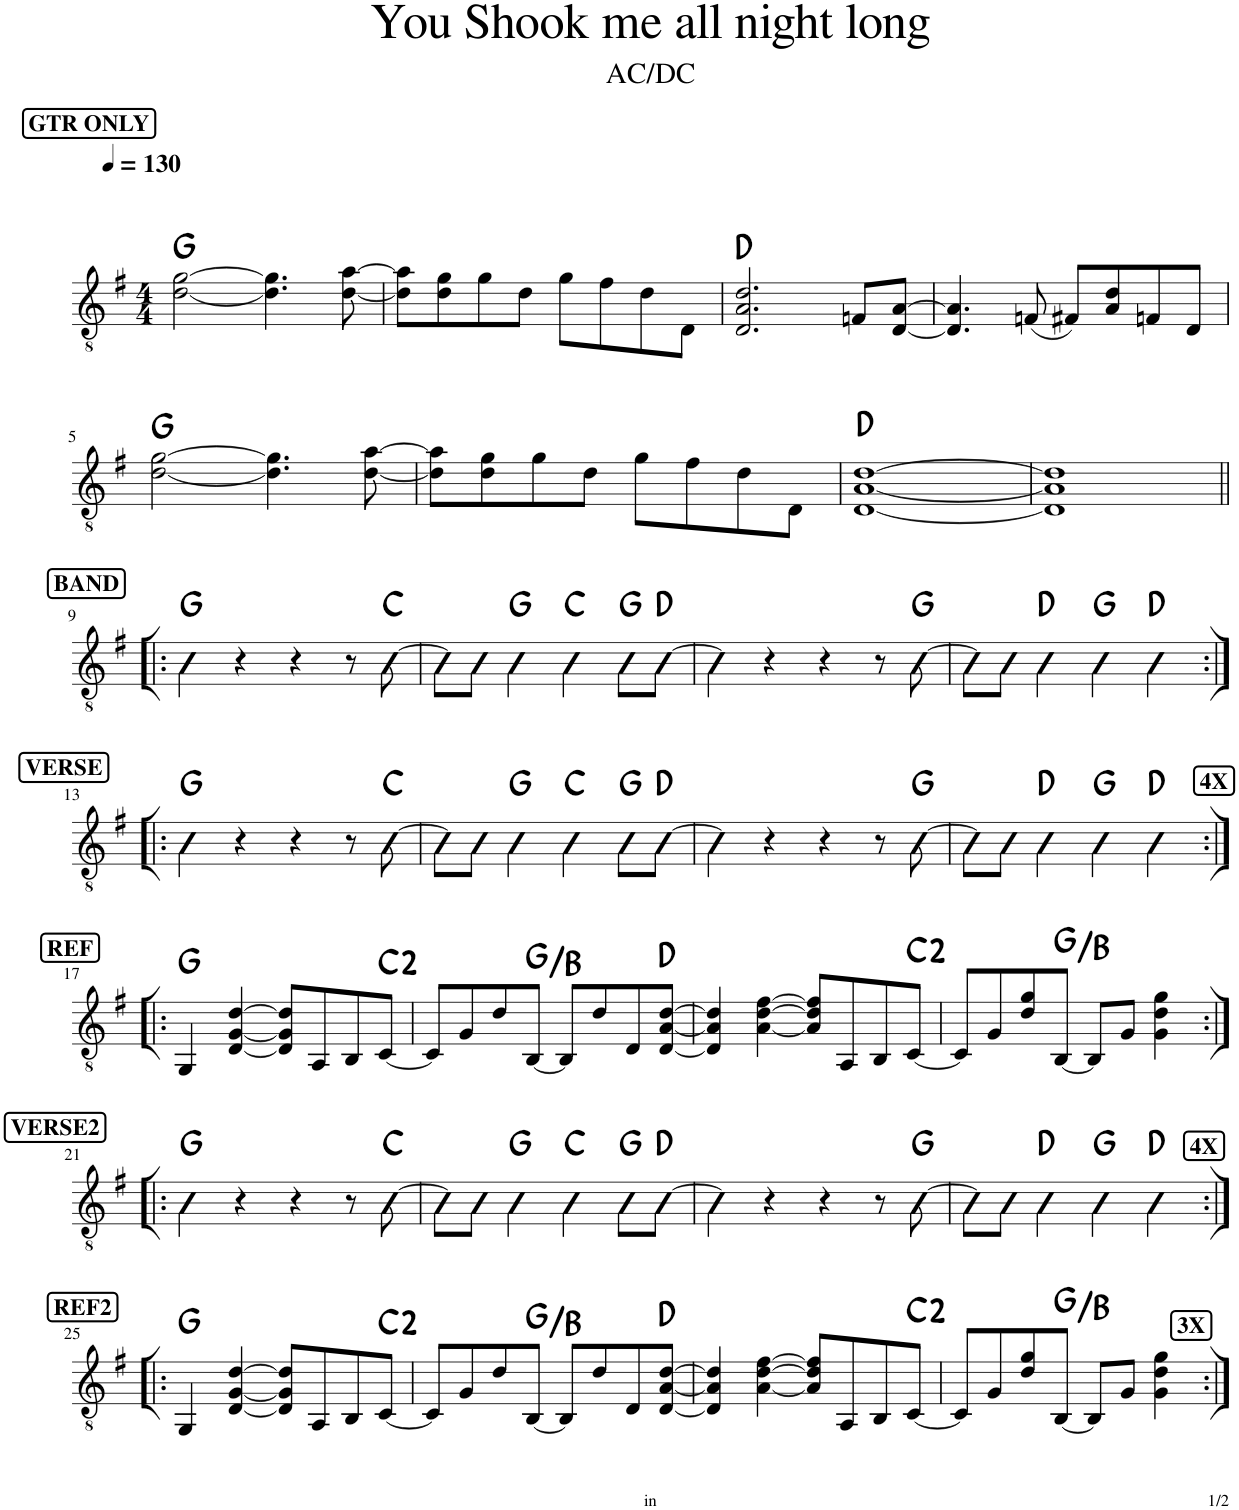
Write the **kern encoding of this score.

**kern	**harte
*part1	*part1
*staff1	*
*I"Classical Guitar	*
*I'Guit.	*
*clefGv2	*
*k[f#]	*
*M4/4	*
*MM130	*
!!LO:REH:place=s1:a:B:cj:fs=11:t=GTR ONLY
=1	=1
[2d\ [2g\	G:maj
4.d\] 4.g\]	.
[8d\ [8a\	.
=2	=2
8d\] 8a\]L	.
8d\ 8g\	.
8g\	.
8d\J	.
8g\L	.
8f#\	.
8d\	.
8D\J	.
=3	=3
2.D/ 2.A/ 2.d/	D:maj
8Fn/L	.
[8D/ [8A/J	.
=4	=4
4.D/] 4.A/]	.
(8Fn/	.
8F#X/L)	.
8A/ 8d/	.
8Fn/	.
8D/J	.
!!LO:LB:g=z
=5	=5
[2d\ [2g\	G:maj
4.d\] 4.g\]	.
[8d\ [8a\	.
=6	=6
8d\] 8a\]L	.
8d\ 8g\	.
8g\	.
8d\J	.
8g\L	.
8f#\	.
8d\	.
8D\J	.
=7	=7
[1D [1A [1d	D:maj
=8	=8
1D] 1A] 1d]	.
!!LO:LB:g=z
!!LO:REH:place=s1:a:B:cj:fs=11:t=BAND
=9!|:	=9!|:
4G\	G:maj
4r	.
4r	.
8r	.
[8C\	C:maj
=10	=10
8C\L]	.
8C\J	.
4G\	G:maj
4C\	C:maj
8G\L	G:maj
[8D\J	D:maj
=11	=11
4D\]	.
4r	.
4r	.
8r	.
[8G\	G:maj
=12	=12
8G\L]	.
8G\J	.
4D\	D:maj
4G\	G:maj
4D\	D:maj
!!LO:LB:g=z
!!LO:REH:place=s1:a:B:cj:fs=11:t=VERSE
=13:|!|:	=13:|!|:
4G\	G:maj
4r	.
4r	.
8r	.
[8C\	C:maj
=14	=14
8C\L]	.
8C\J	.
4G\	G:maj
4C\	C:maj
8G\L	G:maj
[8D\J	D:maj
=15	=15
4D\]	.
4r	.
4r	.
8r	.
[8G\	G:maj
!!LO:REH:place=s1:a:B:cj:fs=11:t=4X:qo=3
=16	=16
8G\L]	.
8G\J	.
4D\	D:maj
4G\	G:maj
4D\	D:maj
!!LO:LB:g=z
!!LO:REH:place=s1:a:B:cj:fs=11:t=REF
=17:|!|:	=17:|!|:
4GG/	G:maj
[4D/ [4G/ [4d/	.
8D/] 8G/] 8d/]L	.
8AA/	.
8BB/	.
[8C/J	C:maj(2)
=18	=18
8C/L]	.
8G/	.
8d/	.
[8BB/J	G:maj/3
8BB/L]	.
8d/	.
8D/	.
[8D/ [8A/ [8d/J	D:maj
=19	=19
4D/] 4A/] 4d/]	.
[4A\ [4d\ [4f#\	.
8A/] 8d/] 8f#/]L	.
8AA/	.
8BB/	.
[8C/J	C:maj(2)
=20	=20
8C/L]	.
8G/	.
8d/ 8g/	.
[8BB/J	G:maj/3
8BB/L]	.
8G/J	.
4G\ 4d\ 4g\	.
!!LO:LB:g=z
!!LO:REH:place=s1:a:B:cj:fs=11:t=VERSE2
=21:|!|:	=21:|!|:
4G\	G:maj
4r	.
4r	.
8r	.
[8C\	C:maj
=22	=22
8C\L]	.
8C\J	.
4G\	G:maj
4C\	C:maj
8G\L	G:maj
[8D\J	D:maj
=23	=23
4D\]	.
4r	.
4r	.
8r	.
[8G\	G:maj
!!LO:REH:place=s1:a:B:cj:fs=11:t=4X:qo=3
=24	=24
8G\L]	.
8G\J	.
4D\	D:maj
4G\	G:maj
4D\	D:maj
!!LO:LB:g=z
!!LO:REH:place=s1:a:B:cj:fs=11:t=REF2
=25:|!|:	=25:|!|:
4GG/	G:maj
[4D/ [4G/ [4d/	.
8D/] 8G/] 8d/]L	.
8AA/	.
8BB/	.
[8C/J	C:maj(2)
=26	=26
8C/L]	.
8G/	.
8d/	.
[8BB/J	G:maj/3
8BB/L]	.
8d/	.
8D/	.
[8D/ [8A/ [8d/J	D:maj
=27	=27
4D/] 4A/] 4d/]	.
[4A\ [4d\ [4f#\	.
8A/] 8d/] 8f#/]L	.
8AA/	.
8BB/	.
[8C/J	C:maj(2)
!!LO:REH:place=s1:a:B:cj:fs=11:t=3X:qo=3
=28	=28
8C/L]	.
8G/	.
8d/ 8g/	.
[8BB/J	G:maj/3
8BB/L]	.
8G/J	.
4G\ 4d\ 4g\	.
=:|!	=:|!
*-	*-
